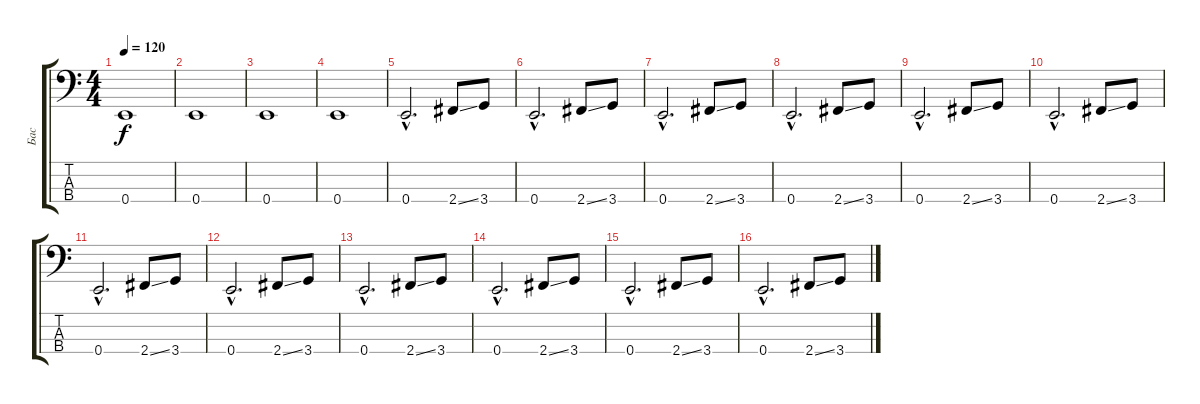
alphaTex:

\track ("Бас" "Бас") {instrument fretlessbass}
\staff {score tabs}
\tuning (G2 D2 A1 E1) {hide}
\ts (4 4)
\tempo 120
\clef f4
\ks c
0.4.1{dy f} |
0.4.1 |
0.4.1 |
0.4.1 |
0.4{hac}.2{d} 2.4{ss}.8 3.4.8 |
0.4{hac}.2{d} 2.4{ss}.8 3.4.8 |
0.4{hac}.2{d} 2.4{ss}.8 3.4.8 |
0.4{hac}.2{d} 2.4{ss}.8 3.4.8 |
0.4{hac}.2{d} 2.4{ss}.8 3.4.8 |
0.4{hac}.2{d} 2.4{ss}.8 3.4.8 |
0.4{hac}.2{d} 2.4{ss}.8 3.4.8 |
0.4{hac}.2{d} 2.4{ss}.8 3.4.8 |
0.4{hac}.2{d} 2.4{ss}.8 3.4.8 |
0.4{hac}.2{d} 2.4{ss}.8 3.4.8 |
0.4{hac}.2{d} 2.4{ss}.8 3.4.8 |
0.4{hac}.2{d} 2.4{ss}.8 3.4.8
